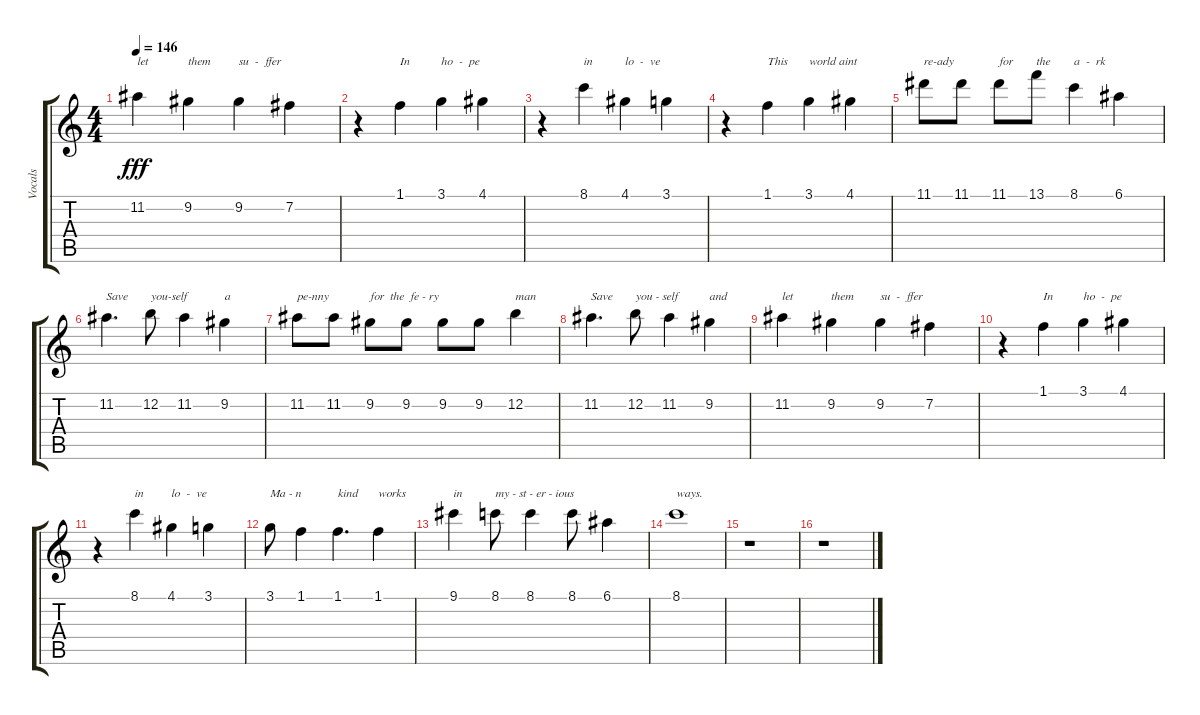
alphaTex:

\track ("Vocals" "Vocals") {instrument contrabass}
\staff {score tabs}
\tuning (E4 B3 G3 D3 A2 E2) {hide}
\ts (4 4)
\tempo 146
\clef g2
\ks c
11.2.4{txt "let" dy fff} 9.2.4{txt "them"} 9.2.4{txt "su  -  ffer"} 7.2.4 |
r.4{instrument trumpet} 1.1.4{txt "In "} 3.1.4{txt "ho  -  pe"} 4.1.4 |
r.4 8.1.4{txt "in"} 4.1.4{txt "lo  -  ve"} 3.1.4 |
r.4 1.1.4{txt "This"} 3.1.4{txt "world aint"} 4.1.4 |
11.1.8{txt "re-ady"} 11.1.8 11.1.8{txt "for"} 13.1.8{txt "the"} 8.1.4{txt "a  -  rk"} 6.1.4 |
11.2.4{d txt "Save" instrument lead1square} 12.2.8{txt "you-self"} 11.2.4 9.2.4{txt "a"} |
11.2.8{txt "pe-nny"} 11.2.8 9.2.8{txt "for  the  fe - ry"} 9.2.8 9.2.8 9.2.8 12.2.4{txt "man"} |
11.2.4{d txt "Save"} 12.2.8{txt "you - self"} 11.2.4 9.2.4{txt "and"} |
11.2.4{txt "let"} 9.2.4{txt "them"} 9.2.4{txt "su  -  ffer"} 7.2.4 |
r.4{instrument trumpet} 1.1.4{txt "In "} 3.1.4{txt "ho  -  pe"} 4.1.4 |
r.4 8.1.4{txt "in"} 4.1.4{txt "lo  -  ve"} 3.1.4 |
3.1.8{txt "Ma - n"} 1.1.4 1.1.4{d txt "kind"} 1.1.4{txt "works"} |
9.1.4{txt "in"} 8.1.8{txt "my - st - er - ious"} 8.1.4 8.1.8 6.1.4 |
8.1.1{txt "ways."} |
r.1 |
r.1
